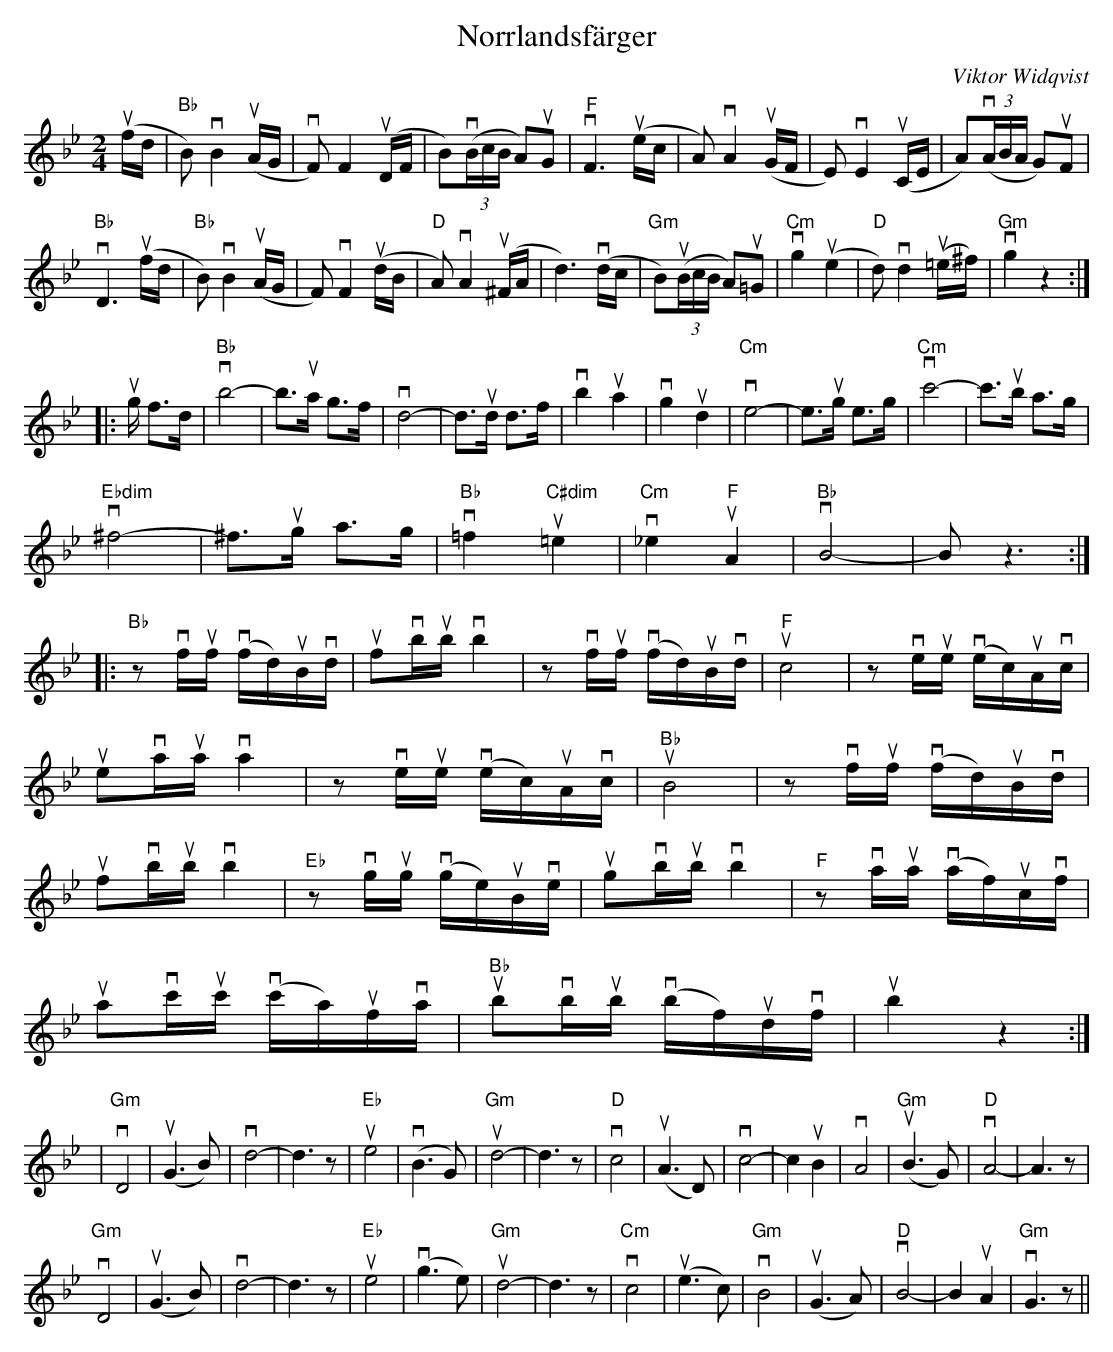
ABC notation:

X:1
T:Norrlandsfärger
M:2/4
C:Viktor Widqvist
L:1/8
K:Bb
u(f/d/ |"Bb" B)vB2u(A/G/ | vF)F2u(D/F/ | B)(v(3B/c/B/ A)uG | "F"vF3u(e/c/ | A)vA2u(G/F/ | E)vE2u(C/E/ | A)(v(3A/B/A/ G)uF |
"Bb" vD3u(f/d/ | "Bb" B)vB2 u(A/G/ | F)vF2u(d/B/ | "D"A)vA2u(^F/A/ | d3)v(d/c/ | "Gm"B)(u(3B/c/B/ A)u=G | "Cm"vg2 (u'e2 | "D"d)vd2u(=e/^f/) | "Gm"vg2z2 :|
|:ug/ f>d | "Bb"vb4- |b3/ua/ g>f | vd4- |d3/ud/ d>f | vb2 ua2 | vg2 ud2 | "Cm"ve4- |e3/ug/ e>g |"Cm" vc'4- | c'3/ub/ a>g |
"Ebdim"v^f4- |^f3/ug/ a>g | "Bb"v=f2 "C#dim"u=e2 | "Cm"v_e2 "F"uA2 | "Bb"vB4- | B z3 :|
|:"Bb"zvf/2uf/2 (vf/2d/)2uB/2vd/2 | ufvb/2ub/2 vb2 |zvf/2uf/2 (vf/2d/2)uB/2vd/2 | "F"uc4 |zve/2ue/2 (ve/2c/2)uA/2vc/2 |
ueva/2ua/2 va2 |zve/2ue/2 (ve/2c/2)uA/2vc/2 | "Bb"uB4 |zvf/2uf/2 v(f/2d/2)uB/2vd/2 |
ufvb/2ub/2 vb2 |"Eb"zvg/2ug/2 (vg/2e/2)uB/2ve/2 | ugvb/2ub/2 vb2 |"F"zva/2ua/2 (va/2f/2)uc/2vf/2 |
uavc'/2uc'/2 (vc'/2a/2)uf/2va/2 | "Bb"ubvb/2ub/2 v(b/2f/2)ud/2vf/2 | ub2z2 :|
K:Gm
|"Gm" vD4 | u(G2>B2) | vd4- |d3z| "Eb"ue4 | v(B2>G2) | "Gm"ud4- |d3z| "D"vc4 | u(A2>D2) | vc4- | c2 uB2 | vA4 | "Gm"u(B2>G2) | "D" vA4- | A3z|
"Gm"vD4 | u(G2>B2) | vd4- |d3z| "Eb"ue4 | v(g2>e2) | "Gm"ud4- |d3z|  "Cm"vc4 | u(e2>c2) | "Gm"vB4 | u(G2>A2) | "D"vB4- | B2 uA2 | "Gm"vG3z ||
